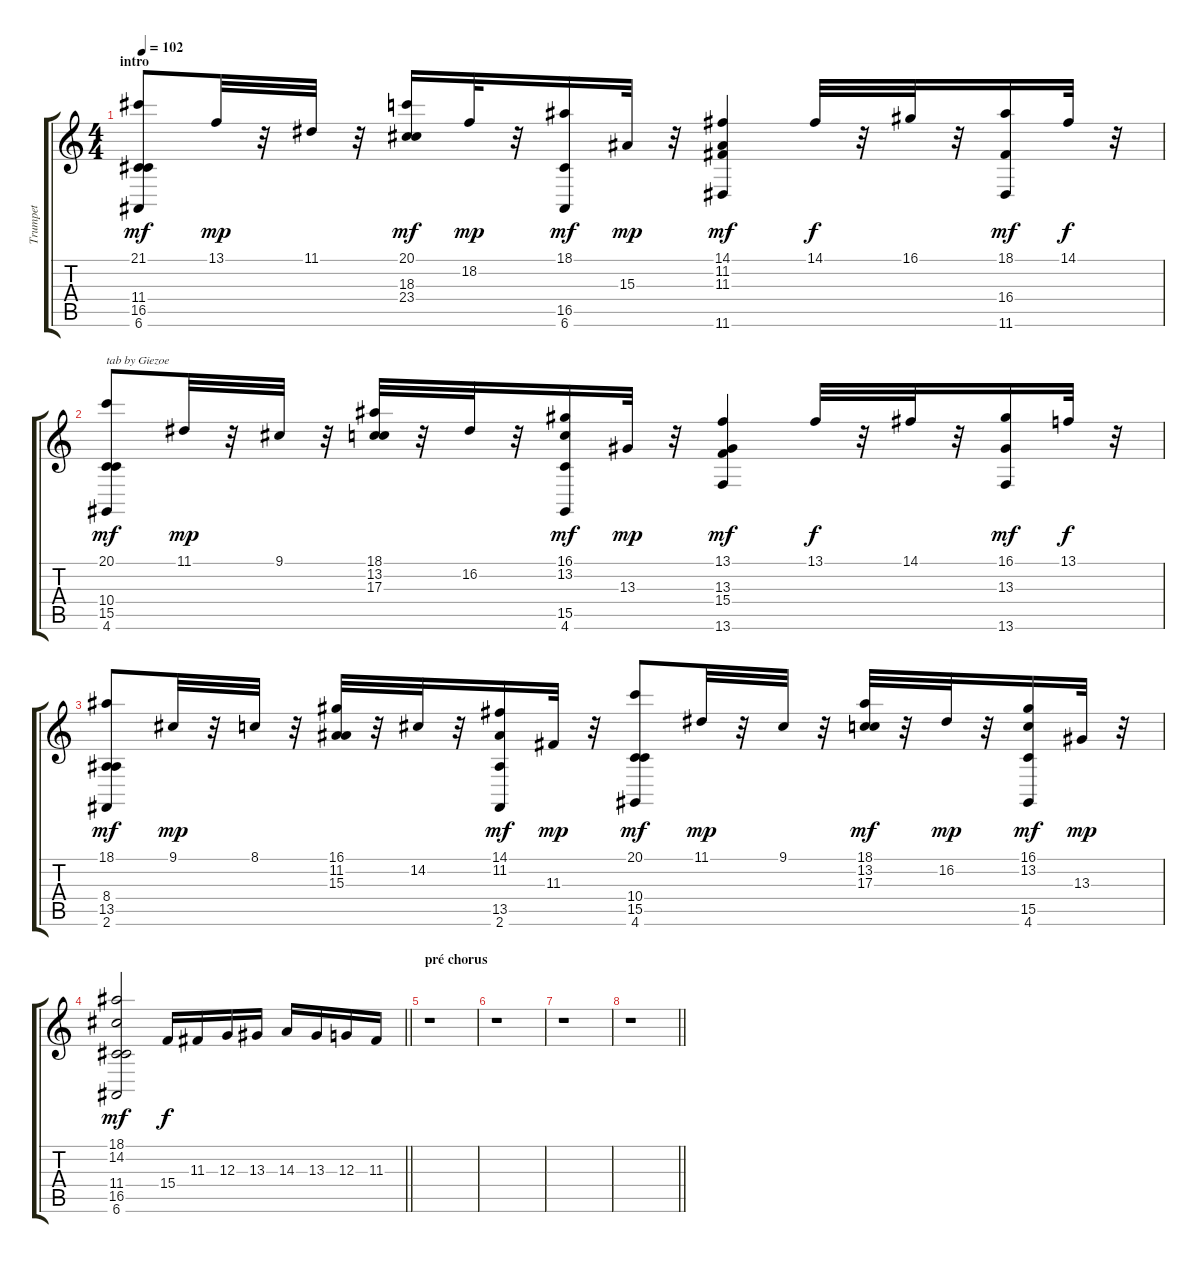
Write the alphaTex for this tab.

\track ("Trumpet" "Trumpet") {instrument trumpet}
\staff {score tabs}
\tuning (E4 B3 G3 D3 A2 E2) {hide}
\ts (4 4)
\section ("" "intro")
\tempo 102
\clef g2
\ks c
(21.1 11.4 16.5 6.6).8{dy mf instrument trumpet} 13.1.32{dy mp} r.32 11.1.32 r.32 (20.1 18.3 23.4).16{dy mf} 18.2.32{dy mp} r.32 (18.1 16.5 6.6).16{dy mf} 15.3.32{dy mp} r.32 (14.1 11.2 11.3 11.6).4{dy mf} 14.1.32{dy f} r.32 16.1.32 r.32 (18.1 16.4 11.6).16{dy mf} 14.1.32{dy f} r.32 |
(20.1 10.4 15.5 4.6).8{txt "tab by Giezoe" dy mf} 11.1.32{dy mp} r.32 9.1.32 r.32 (18.1 13.2 17.3).32 r.32 16.2.32 r.32 (16.1 13.2 15.5 4.6).16{dy mf} 13.3.32{dy mp} r.32 (13.1 13.3 15.4 13.6).4{txt "" dy mf} 13.1.32{dy f} r.32 14.1.32 r.32 (16.1 13.3 13.6).16{dy mf} 13.1.32{dy f} r.32 |
(18.1 8.4 13.5 2.6).8{dy mf} 9.1.32{dy mp} r.32 8.1.32 r.32 (16.1 11.2 15.3).32 r.32 14.2.32 r.32 (14.1 11.2 13.5 2.6).16{dy mf} 11.3.32{dy mp} r.32 (20.1 10.4 15.5 4.6).8{dy mf} 11.1.32{dy mp} r.32 9.1.32 r.32 (18.1 13.2 17.3).32{dy mf} r.32 16.2.32{dy mp} r.32 (16.1 13.2 15.5 4.6).16{dy mf} 13.3.32{dy mp} r.32 |
\barLineRight lightlight
(18.1 14.2 11.4 16.5 6.6).2{dy mf} 15.4.16{dy f} 11.3.16 12.3.16 13.3.16 14.3.16 13.3.16 12.3.16 11.3.16 |
\section ("" "pré chorus")
r.1 |
r.1 |
r.1 |
\barLineRight lightlight
r.1
